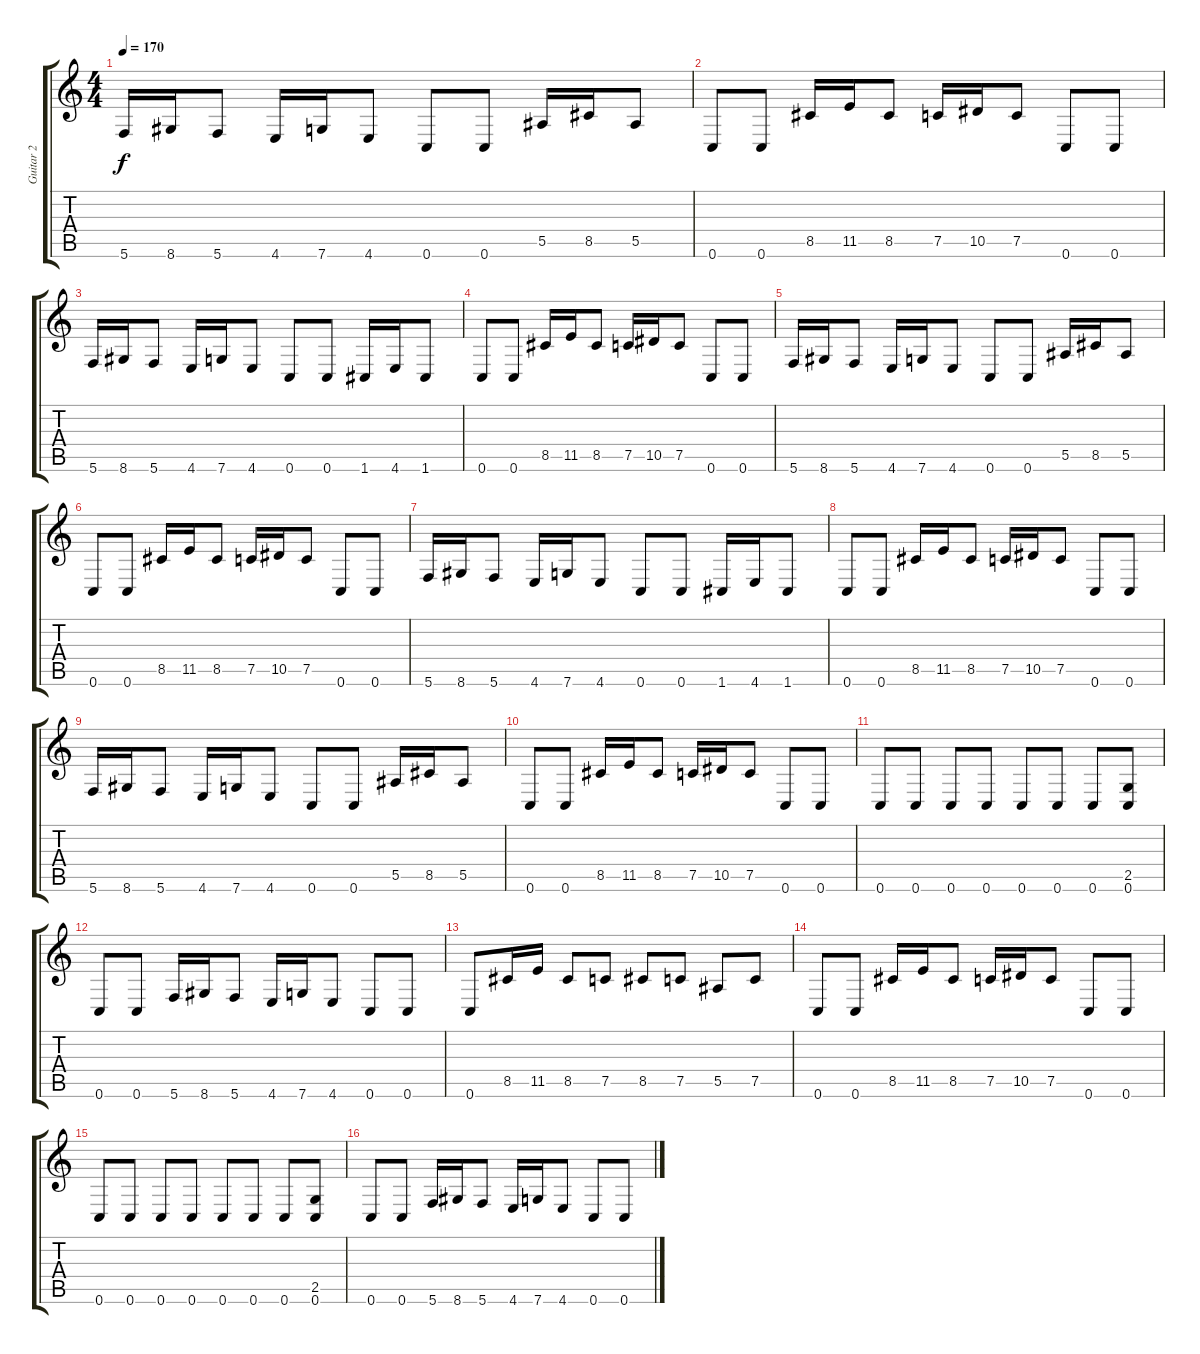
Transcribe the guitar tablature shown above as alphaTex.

\track ("Guitar 2" "Guitar 2") {instrument overdrivenguitar}
\staff {score tabs}
\tuning (C4 G3 Eb3 Bb2 F2 C2) {hide}
\ts (4 4)
\tempo 170
\clef g2
\ks c
5.6.16{dy f} 8.6.16 5.6.8 4.6.16 7.6.16 4.6.8 0.6.8 0.6.8 5.5.16 8.5.16 5.5.8 |
0.6.8 0.6.8 8.5.16 11.5.16 8.5.8 7.5.16 10.5.16 7.5.8 0.6.8 0.6.8 |
5.6.16 8.6.16 5.6.8 4.6.16 7.6.16 4.6.8 0.6.8 0.6.8 1.6.16 4.6.16 1.6.8 |
0.6.8 0.6.8 8.5.16 11.5.16 8.5.8 7.5.16 10.5.16 7.5.8 0.6.8 0.6.8 |
5.6.16 8.6.16 5.6.8 4.6.16 7.6.16 4.6.8 0.6.8 0.6.8 5.5.16 8.5.16 5.5.8 |
0.6.8 0.6.8 8.5.16 11.5.16 8.5.8 7.5.16 10.5.16 7.5.8 0.6.8 0.6.8 |
5.6.16 8.6.16 5.6.8 4.6.16 7.6.16 4.6.8 0.6.8 0.6.8 1.6.16 4.6.16 1.6.8 |
0.6.8 0.6.8 8.5.16 11.5.16 8.5.8 7.5.16 10.5.16 7.5.8 0.6.8 0.6.8 |
5.6.16 8.6.16 5.6.8 4.6.16 7.6.16 4.6.8 0.6.8 0.6.8 5.5.16 8.5.16 5.5.8 |
0.6.8 0.6.8 8.5.16 11.5.16 8.5.8 7.5.16 10.5.16 7.5.8 0.6.8 0.6.8 |
0.6.8 0.6.8 0.6.8 0.6.8 0.6.8 0.6.8 0.6.8 (2.5 0.6).8 |
0.6.8 0.6.8 5.6.16 8.6.16 5.6.8 4.6.16 7.6.16 4.6.8 0.6.8 0.6.8 |
0.6.8 8.5.16 11.5.16 8.5.8 7.5.8 8.5.8 7.5.8 5.5.8 7.5.8 |
0.6.8 0.6.8 8.5.16 11.5.16 8.5.8 7.5.16 10.5.16 7.5.8 0.6.8 0.6.8 |
0.6.8 0.6.8 0.6.8 0.6.8 0.6.8 0.6.8 0.6.8 (2.5 0.6).8 |
0.6.8 0.6.8 5.6.16 8.6.16 5.6.8 4.6.16 7.6.16 4.6.8 0.6.8 0.6.8
